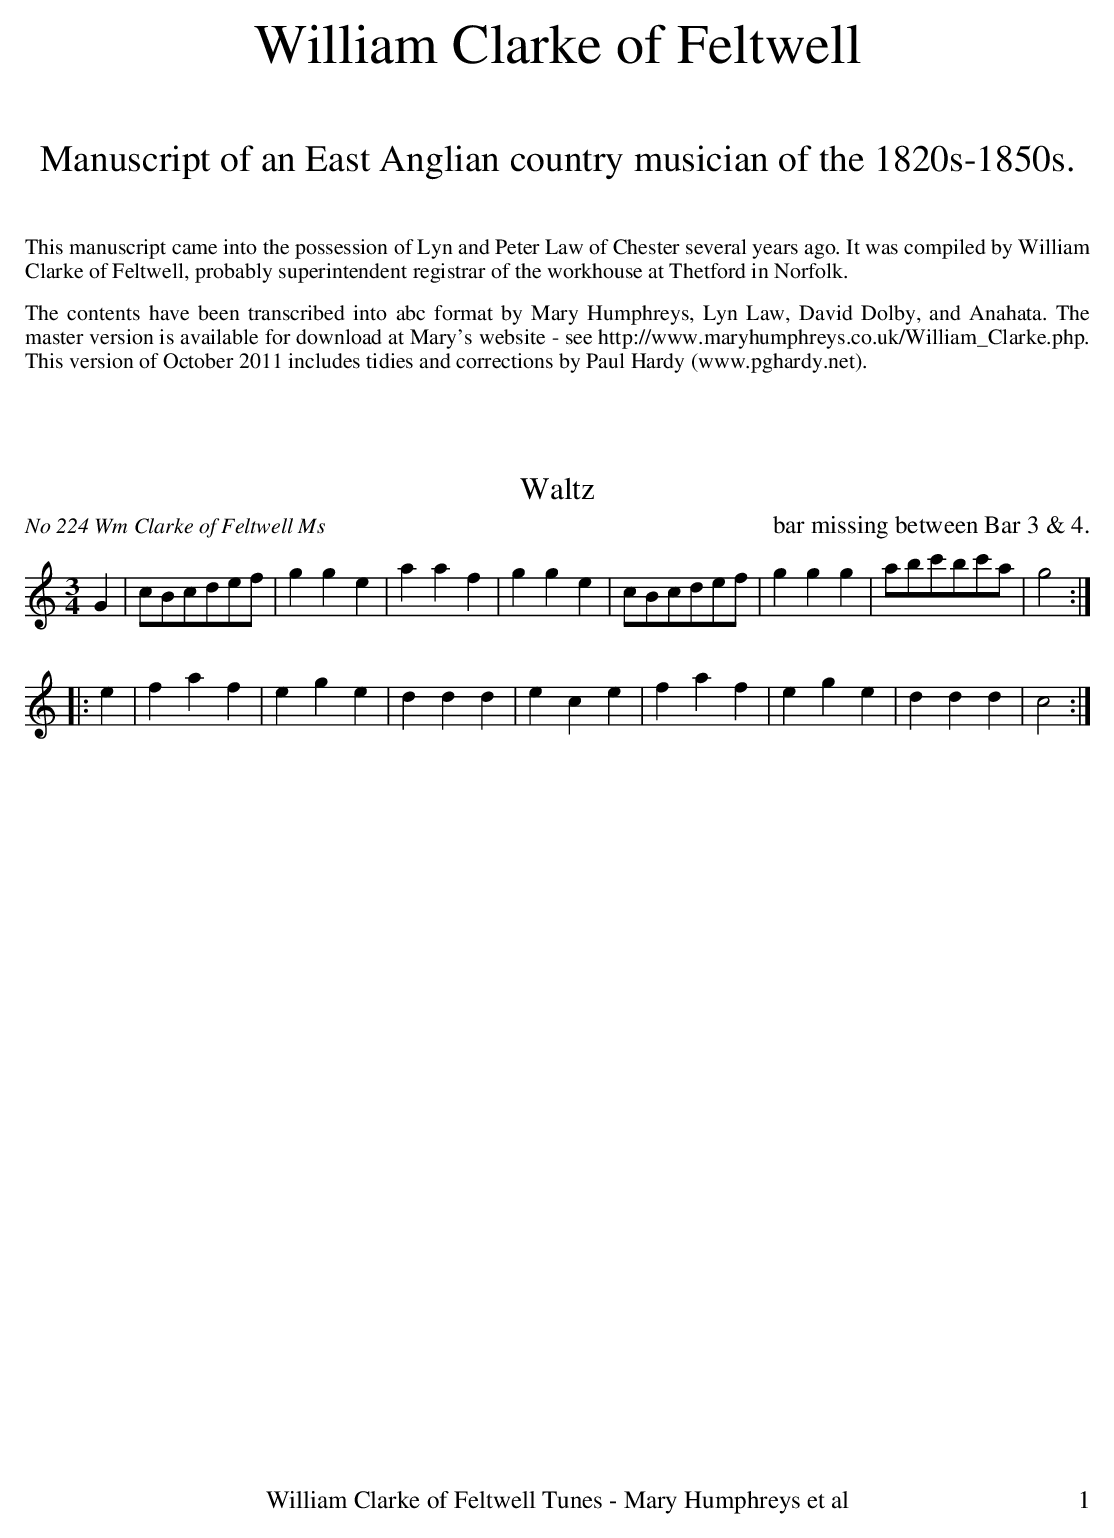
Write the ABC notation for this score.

X:1
T:Waltz
O:No 224 Wm Clarke of Feltwell Ms
M:3/4
L:1/8
K:C
G2|cBcdef|g2g2e2|a2a2f2|g2g2e2|cBcdef|g2g2g2|abc'bc'a|g4:|
|:e2|f2a2f2|e2g2e2|d2d2d2|e2c2e2|f2a2f2|e2g2e2|d2d2d2|c4:|
